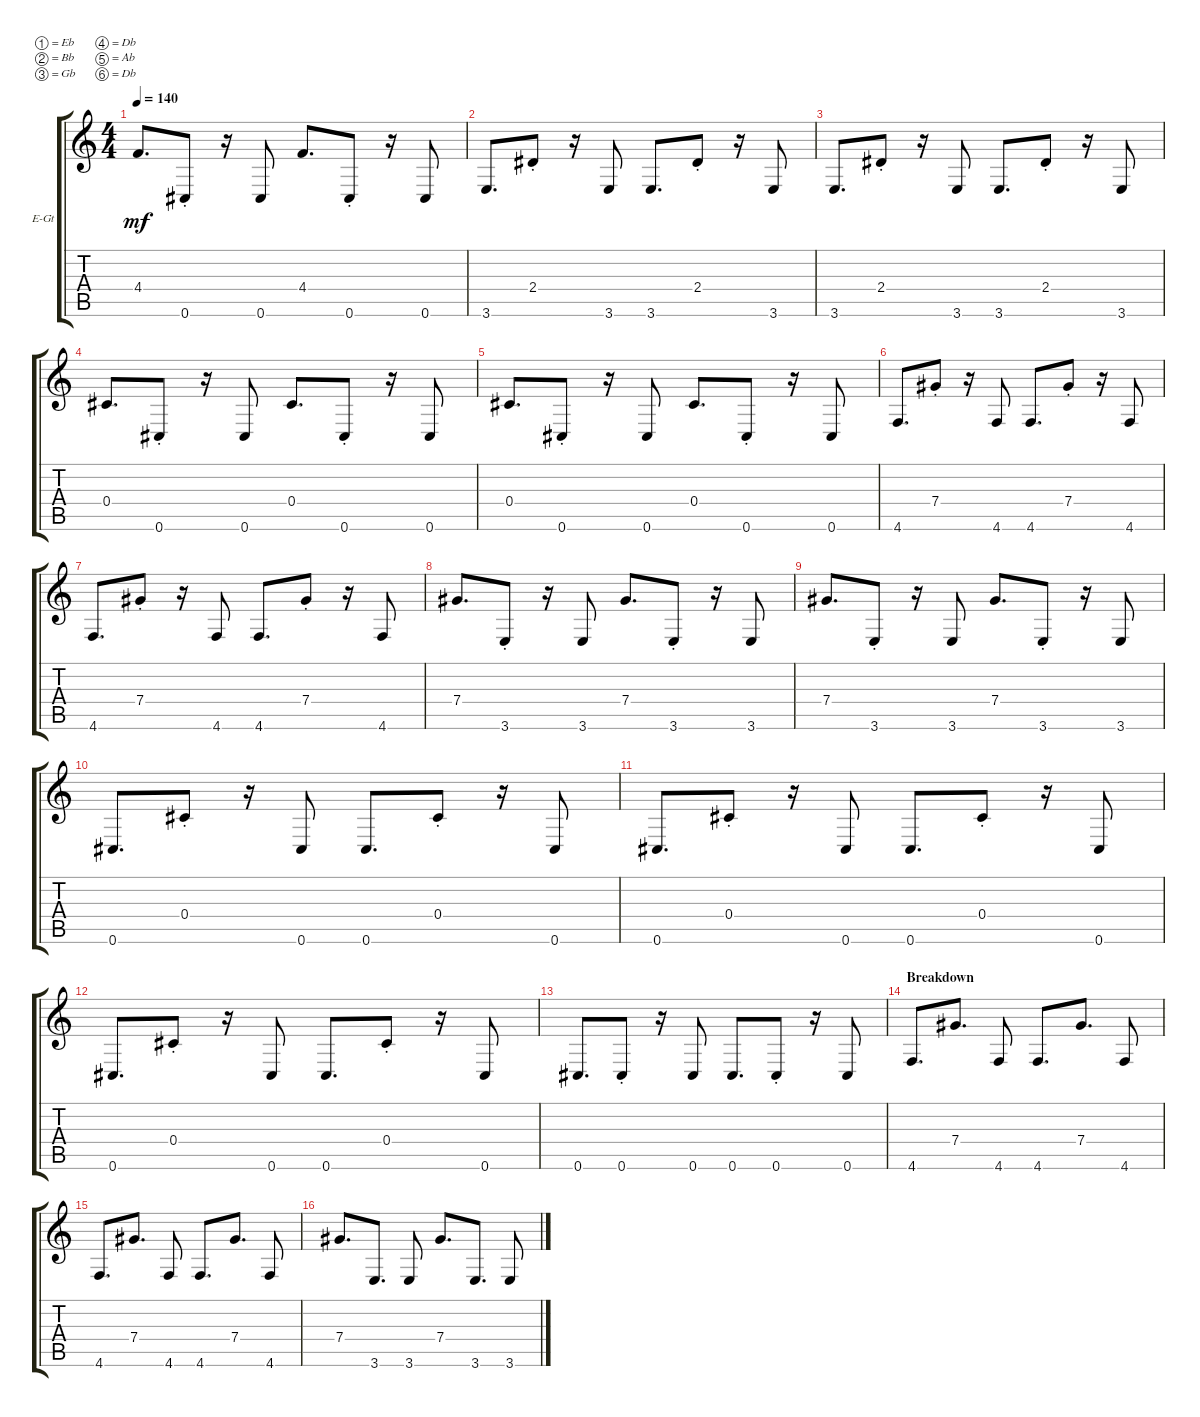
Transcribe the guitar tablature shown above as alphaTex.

\defaultSystemsLayout 4
\bracketExtendMode groupsimilarinstruments
\firstSystemTrackNameOrientation horizontal
\otherSystemsTrackNameOrientation horizontal
\track ("Lead - Paul Marc" "E-Gt") {instrument distortionguitar}
\staff {score tabs}
\tuning (Eb4 Bb3 Gb3 Db3 Ab2 Db2)
\ts (4 4)
\tempo 140
\clef g2
\ks c
4.4.8{d dy mf} 0.6{st}.8 r.16 0.6.8 4.4.8{d} 0.6{st}.8 r.16 0.6.8 |
3.6.8{d} 2.4{st}.8 r.16 3.6.8 3.6.8{d} 2.4{st}.8 r.16 3.6.8 |
3.6.8{d} 2.4{st}.8 r.16 3.6.8 3.6.8{d} 2.4{st}.8 r.16 3.6.8 |
0.4.8{d} 0.6{st}.8 r.16 0.6.8 0.4.8{d} 0.6{st}.8 r.16 0.6.8 |
0.4.8{d} 0.6{st}.8 r.16 0.6.8 0.4.8{d} 0.6{st}.8 r.16 0.6.8 |
4.6.8{d} 7.4{st}.8 r.16 4.6.8 4.6.8{d} 7.4{st}.8 r.16 4.6.8 |
4.6.8{d} 7.4{st}.8 r.16 4.6.8 4.6.8{d} 7.4{st}.8 r.16 4.6.8 |
7.4.8{d} 3.6{st}.8 r.16 3.6.8 7.4.8{d} 3.6{st}.8 r.16 3.6.8 |
7.4.8{d} 3.6{st}.8 r.16 3.6.8 7.4.8{d} 3.6{st}.8 r.16 3.6.8 |
0.6.8{d} 0.4{st}.8 r.16 0.6.8 0.6.8{d} 0.4{st}.8 r.16 0.6.8 |
0.6.8{d} 0.4{st}.8 r.16 0.6.8 0.6.8{d} 0.4{st}.8 r.16 0.6.8 |
0.6.8{d} 0.4{st}.8 r.16 0.6.8 0.6.8{d} 0.4{st}.8 r.16 0.6.8 |
0.6.8{d} 0.6{st}.8 r.16 0.6.8 0.6.8{d} 0.6{st}.8 r.16 0.6.8 |
\section ("" "Breakdown")
4.6.8{d} 7.4.8{d} 4.6.8 4.6.8{d} 7.4.8{d} 4.6.8 |
4.6.8{d} 7.4.8{d} 4.6.8 4.6.8{d} 7.4.8{d} 4.6.8 |
7.4.8{d} 3.6.8{d} 3.6.8 7.4.8{d} 3.6.8{d} 3.6.8
